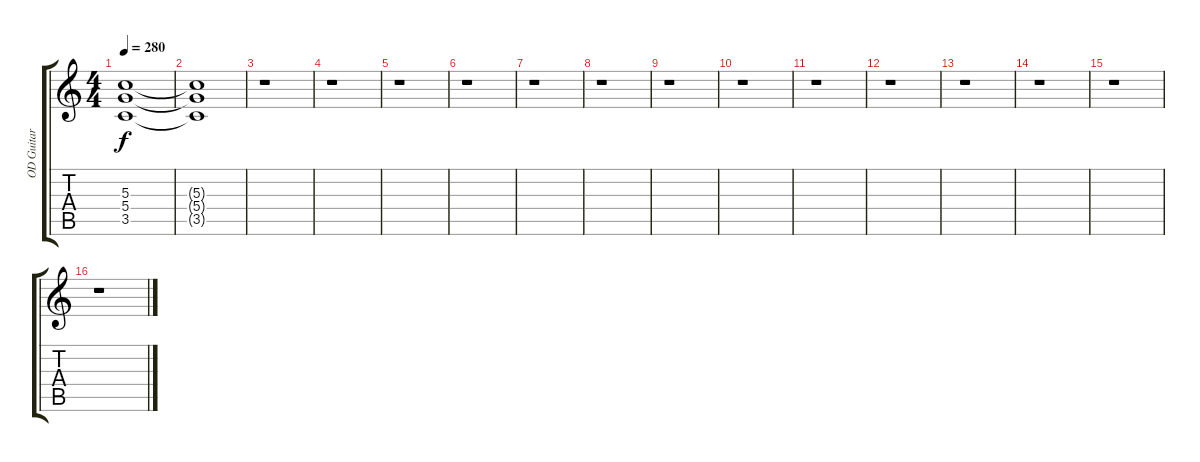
\track ("OD Guitar" "OD Guitar") {instrument overdrivenguitar}
\staff {score tabs}
\tuning (E4 B3 G3 D3 A2 E2) {hide}
\ts (4 4)
\tempo 280
\clef g2
\ks c
(5.3{t} 5.4{t} 3.5{t}).1{dy f} |
(5.3{t} 5.4{t} 3.5{t}).1 |
r.1 |
r.1 |
r.1 |
r.1 |
r.1 |
r.1 |
r.1 |
r.1 |
r.1 |
r.1 |
r.1 |
r.1 |
r.1 |
r.1
